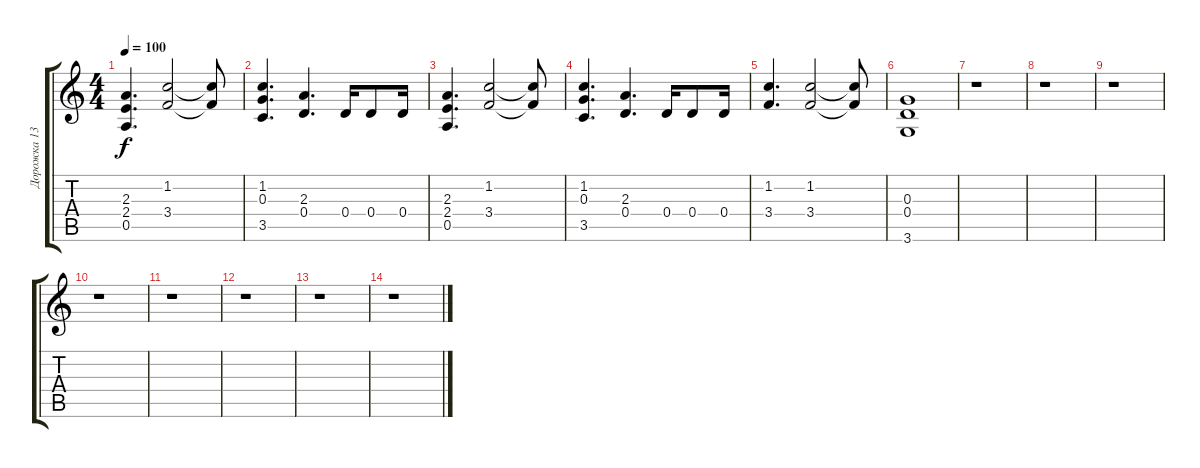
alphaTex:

\track ("Дорожка 13" "Дорожка 13") {instrument distortionguitar}
\staff {score tabs}
\tuning (E4 B3 G3 D3 A2 E2) {hide}
\ts (4 4)
\tempo 100
\clef g2
\ks c
(2.3 2.4 0.5).4{d dy f} (1.2 3.4).2 (1.2{t} 3.4{t}).8 |
(1.2 0.3 3.5).4{d} (2.3 0.4).4{d} 0.4.16 0.4.8 0.4.16 |
(2.3 2.4 0.5).4{d} (1.2 3.4).2 (1.2{t} 3.4{t}).8 |
(1.2 0.3 3.5).4{d} (2.3 0.4).4{d} 0.4.16 0.4.8 0.4.16 |
(1.2 3.4).4{d} (1.2 3.4).2 (1.2{t} 3.4{t}).8 |
(0.3 0.4 3.6).1 |
r.1 |
r.1 |
r.1 |
r.1 |
r.1 |
r.1 |
r.1 |
r.1
